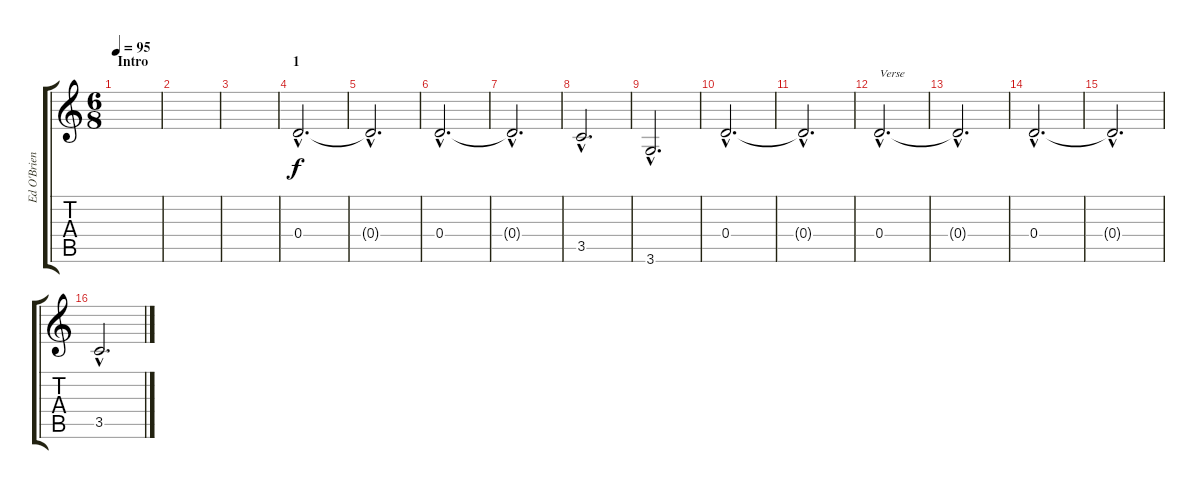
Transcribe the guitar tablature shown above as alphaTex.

\track ("Ed O'Brien (Guitar 2)" "Ed O'Brien") {instrument distortionguitar}
\staff {score tabs}
\tuning (E4 B3 G3 D3 A2 E2) {hide}
\ts (6 8)
\section ("" "Intro")
\tempo 95
\clef g2
\ks c
|
|
|
\section ("" "1")
0.4{hac}.2{d} |
0.4{hac t}.2{d} |
0.4{hac}.2{d} |
0.4{hac t}.2{d} |
3.5{hac}.2{d} |
3.6{hac}.2{d} |
0.4{hac}.2{d} |
0.4{hac t}.2{d} |
0.4{hac}.2{d txt "Verse"} |
0.4{hac t}.2{d} |
0.4{hac}.2{d} |
0.4{hac t}.2{d} |
3.5{hac}.2{d}
